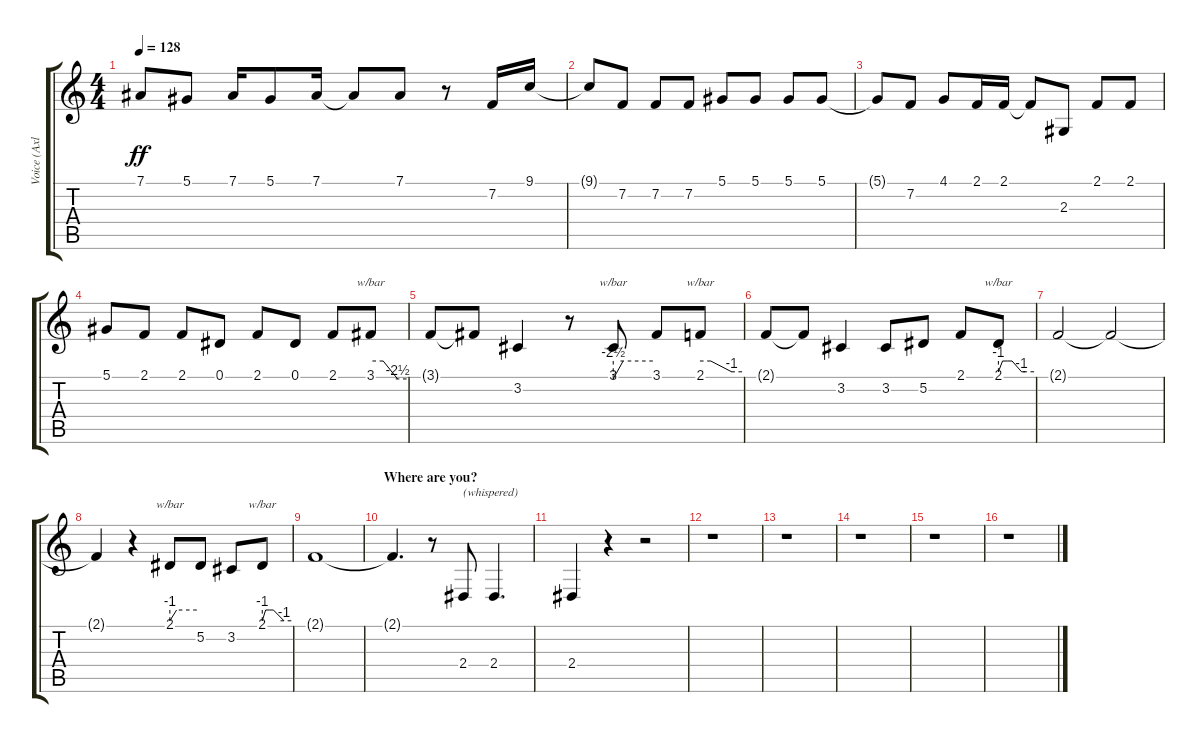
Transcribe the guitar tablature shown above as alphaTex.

\track ("Voice (Axl)" "Voice (Axl") {instrument lead2sawtooth}
\staff {score tabs}
\tuning (Eb4 Bb3 Gb3 Db3 Ab2 Eb2) {hide}
\ts (4 4)
\tempo 128
\clef g2
\ks c
7.1{t}.8{dy ff} 5.1.8 7.1.16 5.1.8 7.1.16 7.1{t}.8 7.1.8 r.8 7.2.16 9.1.16 |
9.1{t}.8 7.2.8 7.2.8 7.2.8 5.1.8 5.1.8 5.1.8 5.1.8 |
5.1{t}.8 7.2.8 4.1.8 2.1.16 2.1.16 2.1{t}.8 2.3.8 2.1.8 2.1.8 |
5.1.8 2.1.8 2.1.8 0.1.8 2.1.8 0.1.8 2.1.8 3.1.8{tbe (custom default 0 0 21 0 45 -10 60 -10)} |
3.1{t}.8 3.1{t}.8 3.2.4 r.8 3.1.8{tbe (custom default 0 -10 15 0 60 0)} 3.1.8 2.1.8{tbe (custom default 0 0 15 0 45 -4 60 -4)} |
2.1{t}.8 2.1{t}.8 3.2.4 3.2.8 5.2.8 2.1.8 2.1.8{tbe (custom default 0 -4 7 0 15 0 23 0 39 -4 45 -4 60 -4)} |
2.1{t}.2 2.1{t}.2 |
2.1{t}.4 r.4 2.1.8{tbe (custom default 0 -4 15 0 60 0)} 5.2.8 3.2.8 2.1.8{tbe (custom default 0 -4 7 0 15 0 23 0 45 -4 60 -4)} |
2.1{t}.1 |
\section ("" "Where are you?")
2.1{t}.4{d} r.8 2.4.8{txt "(whispered)"} 2.4.4{d} |
2.4.4 r.4 r.2 |
r.1 |
r.1 |
r.1 |
r.1 |
r.1
